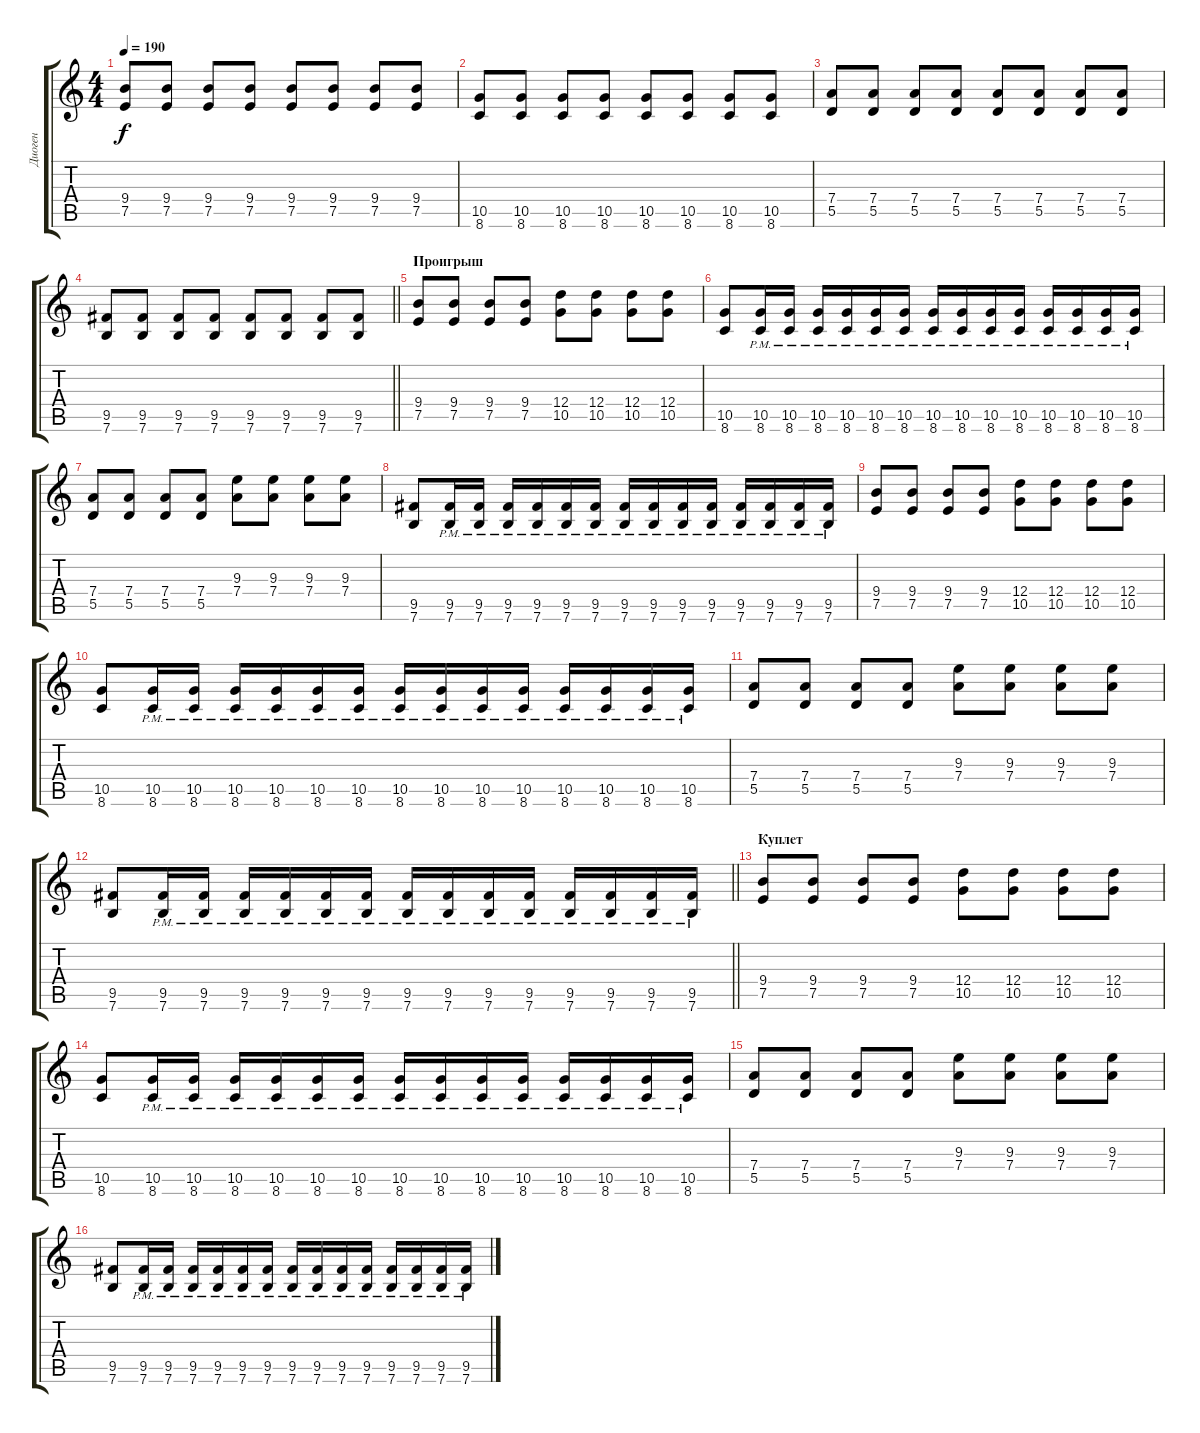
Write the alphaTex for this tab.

\track ("Диоген" "Диоген") {instrument distortionguitar}
\staff {score tabs}
\tuning (E4 B3 G3 D3 A2 E2) {hide}
\ts (4 4)
\tempo 190
\clef g2
\ks c
(9.4 7.5).8{dy f} (9.4 7.5).8 (9.4 7.5).8 (9.4 7.5).8 (9.4 7.5).8 (9.4 7.5).8 (9.4 7.5).8 (9.4 7.5).8 |
(10.5 8.6).8 (10.5 8.6).8 (10.5 8.6).8 (10.5 8.6).8 (10.5 8.6).8 (10.5 8.6).8 (10.5 8.6).8 (10.5 8.6).8 |
(7.4 5.5).8 (7.4 5.5).8 (7.4 5.5).8 (7.4 5.5).8 (7.4 5.5).8 (7.4 5.5).8 (7.4 5.5).8 (7.4 5.5).8 |
\barLineRight lightlight
(9.5 7.6).8 (9.5 7.6).8 (9.5 7.6).8 (9.5 7.6).8 (9.5 7.6).8 (9.5 7.6).8 (9.5 7.6).8 (9.5 7.6).8 |
\section ("" "Проигрыш")
(9.4 7.5).8 (9.4 7.5).8 (9.4 7.5).8 (9.4 7.5).8 (12.4 10.5).8 (12.4 10.5).8 (12.4 10.5).8 (12.4 10.5).8 |
(10.5 8.6).8 (10.5{pm} 8.6{pm}).16 (10.5{pm} 8.6{pm}).16 (10.5{pm} 8.6{pm}).16 (10.5{pm} 8.6{pm}).16 (10.5{pm} 8.6{pm}).16 (10.5{pm} 8.6{pm}).16 (10.5{pm} 8.6{pm}).16 (10.5{pm} 8.6{pm}).16 (10.5{pm} 8.6{pm}).16 (10.5{pm} 8.6{pm}).16 (10.5{pm} 8.6{pm}).16 (10.5{pm} 8.6{pm}).16 (10.5{pm} 8.6{pm}).16 (10.5{pm} 8.6{pm}).16 |
(7.4 5.5).8 (7.4 5.5).8 (7.4 5.5).8 (7.4 5.5).8 (9.3 7.4).8 (9.3 7.4).8 (9.3 7.4).8 (9.3 7.4).8 |
(9.5 7.6).8 (9.5{pm} 7.6{pm}).16 (9.5{pm} 7.6{pm}).16 (9.5{pm} 7.6{pm}).16 (9.5{pm} 7.6{pm}).16 (9.5{pm} 7.6{pm}).16 (9.5{pm} 7.6{pm}).16 (9.5{pm} 7.6{pm}).16 (9.5{pm} 7.6{pm}).16 (9.5{pm} 7.6{pm}).16 (9.5{pm} 7.6{pm}).16 (9.5{pm} 7.6{pm}).16 (9.5{pm} 7.6{pm}).16 (9.5{pm} 7.6{pm}).16 (9.5{pm} 7.6{pm}).16 |
(9.4 7.5).8 (9.4 7.5).8 (9.4 7.5).8 (9.4 7.5).8 (12.4 10.5).8 (12.4 10.5).8 (12.4 10.5).8 (12.4 10.5).8 |
(10.5 8.6).8 (10.5{pm} 8.6{pm}).16 (10.5{pm} 8.6{pm}).16 (10.5{pm} 8.6{pm}).16 (10.5{pm} 8.6{pm}).16 (10.5{pm} 8.6{pm}).16 (10.5{pm} 8.6{pm}).16 (10.5{pm} 8.6{pm}).16 (10.5{pm} 8.6{pm}).16 (10.5{pm} 8.6{pm}).16 (10.5{pm} 8.6{pm}).16 (10.5{pm} 8.6{pm}).16 (10.5{pm} 8.6{pm}).16 (10.5{pm} 8.6{pm}).16 (10.5{pm} 8.6{pm}).16 |
(7.4 5.5).8 (7.4 5.5).8 (7.4 5.5).8 (7.4 5.5).8 (9.3 7.4).8 (9.3 7.4).8 (9.3 7.4).8 (9.3 7.4).8 |
\barLineRight lightlight
(9.5 7.6).8 (9.5{pm} 7.6{pm}).16 (9.5{pm} 7.6{pm}).16 (9.5{pm} 7.6{pm}).16 (9.5{pm} 7.6{pm}).16 (9.5{pm} 7.6{pm}).16 (9.5{pm} 7.6{pm}).16 (9.5{pm} 7.6{pm}).16 (9.5{pm} 7.6{pm}).16 (9.5{pm} 7.6{pm}).16 (9.5{pm} 7.6{pm}).16 (9.5{pm} 7.6{pm}).16 (9.5{pm} 7.6{pm}).16 (9.5{pm} 7.6{pm}).16 (9.5{pm} 7.6{pm}).16 |
\section ("" "Куплет")
(9.4 7.5).8 (9.4 7.5).8 (9.4 7.5).8 (9.4 7.5).8 (12.4 10.5).8 (12.4 10.5).8 (12.4 10.5).8 (12.4 10.5).8 |
(10.5 8.6).8 (10.5{pm} 8.6{pm}).16 (10.5{pm} 8.6{pm}).16 (10.5{pm} 8.6{pm}).16 (10.5{pm} 8.6{pm}).16 (10.5{pm} 8.6{pm}).16 (10.5{pm} 8.6{pm}).16 (10.5{pm} 8.6{pm}).16 (10.5{pm} 8.6{pm}).16 (10.5{pm} 8.6{pm}).16 (10.5{pm} 8.6{pm}).16 (10.5{pm} 8.6{pm}).16 (10.5{pm} 8.6{pm}).16 (10.5{pm} 8.6{pm}).16 (10.5{pm} 8.6{pm}).16 |
(7.4 5.5).8 (7.4 5.5).8 (7.4 5.5).8 (7.4 5.5).8 (9.3 7.4).8 (9.3 7.4).8 (9.3 7.4).8 (9.3 7.4).8 |
(9.5 7.6).8 (9.5{pm} 7.6{pm}).16 (9.5{pm} 7.6{pm}).16 (9.5{pm} 7.6{pm}).16 (9.5{pm} 7.6{pm}).16 (9.5{pm} 7.6{pm}).16 (9.5{pm} 7.6{pm}).16 (9.5{pm} 7.6{pm}).16 (9.5{pm} 7.6{pm}).16 (9.5{pm} 7.6{pm}).16 (9.5{pm} 7.6{pm}).16 (9.5{pm} 7.6{pm}).16 (9.5{pm} 7.6{pm}).16 (9.5{pm} 7.6{pm}).16 (9.5{pm} 7.6{pm}).16
